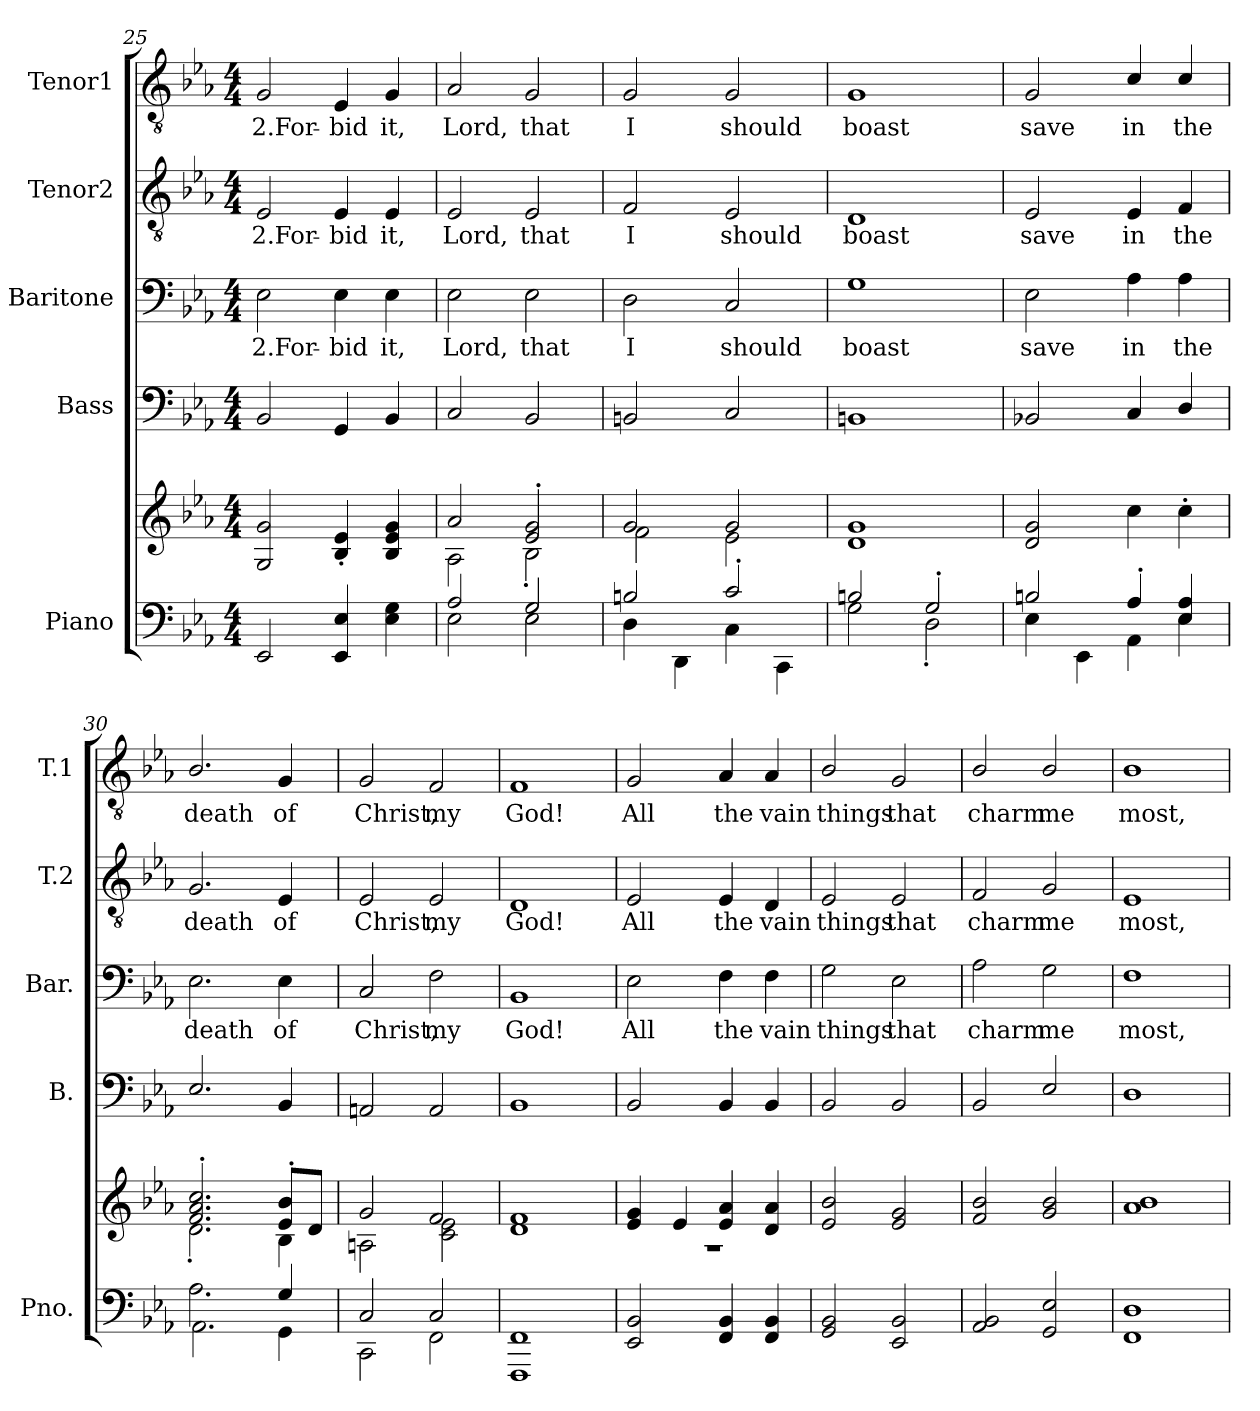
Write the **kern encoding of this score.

**kern	**kern	**kern	**kern	**text	**kern	**text	**kern	**text
*part5	*part5	*part4	*part3	*part3	*part2	*part2	*part1	*part1
*staff6	*staff5	*staff4	*staff3	*staff3	*staff2	*staff2	*staff1	*staff1
*I"Piano	*	*I"Bass	*I"Baritone	*	*I"Tenor2	*	*I"Tenor1	*
*I'Pno.	*	*I'B.	*I'Bar.	*	*I'T.2	*	*I'T.1	*
*clefF4	*clefG2	*clefF4	*clefF4	*	*clefGv2	*	*clefGv2	*
*k[b-e-a-]	*k[b-e-a-]	*k[b-e-a-]	*k[b-e-a-]	*	*k[b-e-a-]	*	*k[b-e-a-]	*
*E-:	*E-:	*E-:	*E-:	*	*E-:	*	*E-:	*
*M4/4	*M4/4	*M4/4	*M4/4	*	*M4/4	*	*M4/4	*
=25	=25	=25	=25	=25	=25	=25	=25	=25
!	!	!	!	!LO:LY:b	!	!LO:LY:b	!	!LO:LY:b
2EE-/	2G/ 2g/	2BB-/	2E-\	2.For-	2E-/	2.For-	2G/	2.For-
!	!	!	!	!LO:LY:b	!	!LO:LY:b	!	!LO:LY:b
4EE-/ 4E-/	4B-/' 4e-/'	4GG/	4E-\	-bid	4E-/	-bid	4E-/	-bid
!	!	!	!	!LO:LY:b	!	!LO:LY:b	!	!LO:LY:b
4E-\ 4G\	4B-/ 4e-/ 4g/	4BB-/	4E-\	it,	4E-/	it,	4G/	it,
=26	=26	=26	=26	=26	=26	=26	=26	=26
*^	*^	*	*	*	*	*	*	*
!	!	!	!	!	!	!LO:LY:b	!	!LO:LY:b	!	!LO:LY:b
2A-/	2E-\	2a-/	2A-\	2C/	2E-\	Lord,	2E-/	Lord,	2A-/	Lord,
!	!	!	!	!	!	!LO:LY:b	!	!LO:LY:b	!	!LO:LY:b
2G/	2E-\	2e-/' 2g/'	2B-'\	2BB-/	2E-\	that	2E-/	that	2G/	that
=27	=27	=27	=27	=27	=27	=27	=27	=27	=27	=27
!	!	!	!	!	!	!LO:LY:b	!	!LO:LY:b	!	!LO:LY:b
2Bn/	4D\	2g/	2f\	2BBn/	2D\	I	2F/	I	2G/	I
.	4DD\	.	.	.	.	.	.	.	.	.
!	!	!	!	!	!	!LO:LY:b	!	!LO:LY:b	!	!LO:LY:b
2c'/	4C\	2g/	2e-\	2C/	2C/	should	2E-/	should	2G/	should
.	4CC\	.	.	.	.	.	.	.	.	.
=28	=28	=28	=28	=28	=28	=28	=28	=28	=28	=28
!	!	!	!	!	!	!LO:LY:b	!	!LO:LY:b	!	!LO:LY:b
2Bn/	2G\	1g	1d	1BBn	1G	boast	1D	boast	1G	boast
2G'/	2D'\	.	.	.	.	.	.	.	.	.
*	*	*v	*v	*	*	*	*	*	*	*
!!LO:LB:g=z
=29	=29	=29	=29	=29	=29	=29	=29	=29	=29
!	!	!	!	!	!LO:LY:b	!	!LO:LY:b	!	!LO:LY:b
2Bn/	4E-\	2d/ 2g/	2BB-X/	2E-\	save	2E-/	save	2G/	save
.	4EE-\	.	.	.	.	.	.	.	.
!	!	!	!	!	!LO:LY:b	!	!LO:LY:b	!	!LO:LY:b
4A-'/	4AA-\	4cc\	4C/	4A-\	in	4E-/	in	4c/	in
!	!	!	!	!	!LO:LY:b	!	!LO:LY:b	!	!LO:LY:b
4E-/ 4A-/	4E-\	4cc'\	4D/	4A-\	the	4F/	the	4c/	the
=30	=30	=30	=30	=30	=30	=30	=30	=30	=30
*	*	*^	*	*	*	*	*	*	*
!	!	!	!	!	!	!LO:LY:b	!	!LO:LY:b	!	!LO:LY:b
2.A-\	2.AA-\	2.f/' 2.a-/' 2.cc/'	2.d'\	2.E-/	2.E-\	death	2.G/	death	2.B-/	death
!	!	!	!	!	!	!LO:LY:b	!	!LO:LY:b	!	!LO:LY:b
4G/	4GG\	8e-/' 8b-/'L	4B-\	4BB-/	4E-\	of	4E-/	of	4G/	of
.	.	8d/J	.	.	.	.	.	.	.	.
=31	=31	=31	=31	=31	=31	=31	=31	=31	=31	=31
!	!	!	!	!	!	!LO:LY:b	!	!LO:LY:b	!	!LO:LY:b
2C/	2CC\	2g/	2An\	2AAn/	2C/	Christ,	2E-/	Christ,	2G/	Christ,
!	!	!	!	!	!	!LO:LY:b	!	!LO:LY:b	!	!LO:LY:b
2C/	2FF\	2f/	2c\ 2e-\	2AA/	2F\	my	2E-/	my	2F/	my
=32	=32	=32	=32	=32	=32	=32	=32	=32	=32	=32
!	!	!	!	!	!	!LO:LY:b	!	!LO:LY:b	!	!LO:LY:b
1FF	1FFF	1f	1d	1BB-	1BB-	God!	1D	God!	1F	God!
=33	=33	=33	=33	=33	=33	=33	=33	=33	=33	=33
!	!	!	!	!	!	!LO:LY:b	!	!LO:LY:b	!	!LO:LY:b
*v	*v	*	*	*	*	*	*	*	*	*
2EE-/ 2BB-/	4e-/ 4g/	1r	2BB-/	2E-\	All	2E-/	All	2G/	All
.	4e-/	.	.	.	.	.	.	.	.
!	!	!	!	!	!LO:LY:b	!	!LO:LY:b	!	!LO:LY:b
4FF/ 4BB-/	4e-/ 4a-/	.	4BB-/	4F\	the	4E-/	the	4A-/	the
!	!	!	!	!	!LO:LY:b	!	!LO:LY:b	!	!LO:LY:b
4FF/ 4BB-/	4d/ 4a-/	.	4BB-/	4F\	vain	4D/	vain	4A-/	vain
*	*v	*v	*	*	*	*	*	*	*
=34	=34	=34	=34	=34	=34	=34	=34	=34
!	!	!	!	!LO:LY:b	!	!LO:LY:b	!	!LO:LY:b
2GG/ 2BB-/	2e-/ 2b-/	2BB-/	2G\	things	2E-/	things	2B-/	things
!	!	!	!	!LO:LY:b	!	!LO:LY:b	!	!LO:LY:b
2EE-/ 2BB-/	2e-/ 2g/	2BB-/	2E-\	that	2E-/	that	2G/	that
=35	=35	=35	=35	=35	=35	=35	=35	=35
!	!	!	!	!LO:LY:b	!	!LO:LY:b	!	!LO:LY:b
2AA-/ 2BB-/	2f/ 2b-/	2BB-/	2A-\	charm	2F/	charm	2B-/	charm
!	!	!	!	!LO:LY:b	!	!LO:LY:b	!	!LO:LY:b
2GG/ 2E-/	2g/ 2b-/	2E-/	2G\	me	2G/	me	2B-/	me
=36	=36	=36	=36	=36	=36	=36	=36	=36
!	!	!	!	!LO:LY:b	!	!LO:LY:b	!	!LO:LY:b
1FF 1D	1a- 1b-	1D	1F	most,	1E-	most,	1B-	most,
=	=	=	=	=	=	=	=	=
*-	*-	*-	*-	*-	*-	*-	*-	*-
